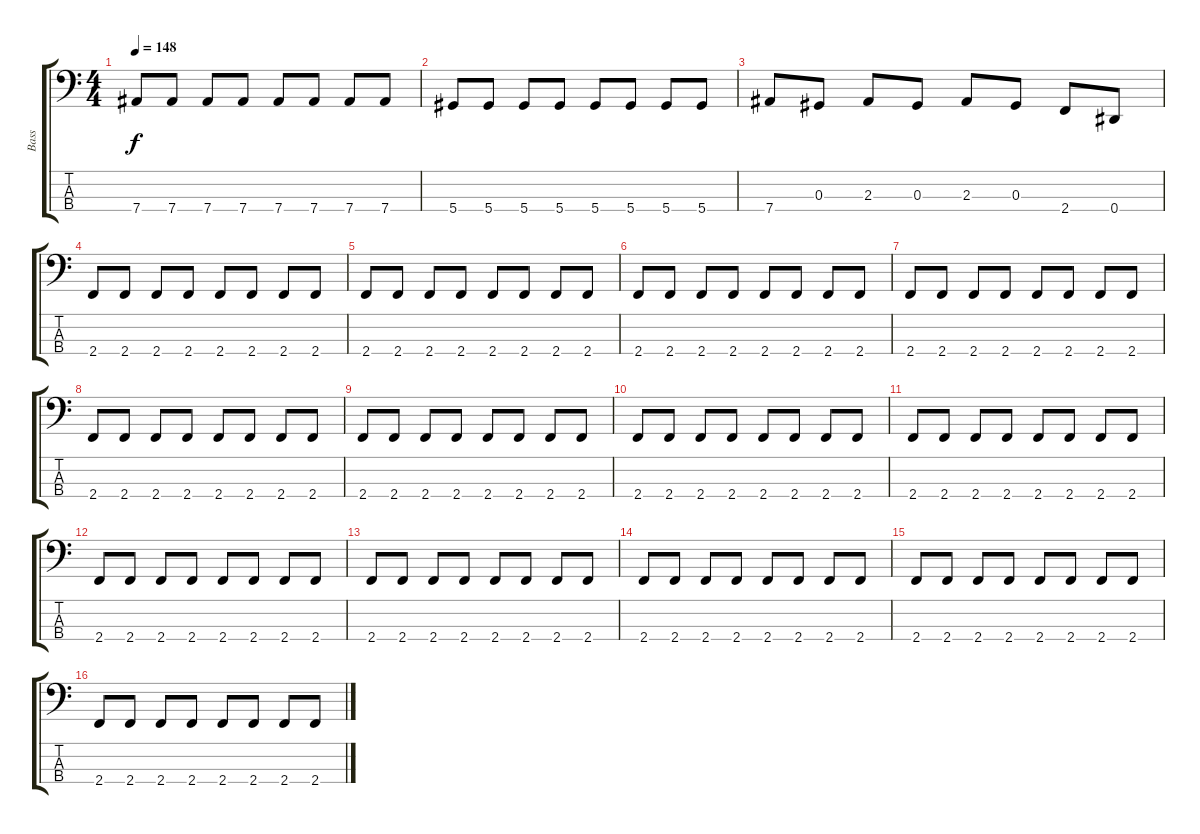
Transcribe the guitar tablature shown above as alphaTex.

\track ("Bass" "Bass") {instrument electricbasspick}
\staff {score tabs}
\tuning (Gb2 Db2 Ab1 Eb1) {hide}
\ts (4 4)
\tempo 148
\clef f4
\ks c
7.4.8{dy f} 7.4.8 7.4.8 7.4.8 7.4.8 7.4.8 7.4.8 7.4.8 |
5.4.8 5.4.8 5.4.8 5.4.8 5.4.8 5.4.8 5.4.8 5.4.8 |
7.4.8 0.3.8 2.3.8 0.3.8 2.3.8 0.3.8 2.4.8 0.4.8 |
2.4.8 2.4.8 2.4.8 2.4.8 2.4.8 2.4.8 2.4.8 2.4.8 |
2.4.8 2.4.8 2.4.8 2.4.8 2.4.8 2.4.8 2.4.8 2.4.8 |
2.4.8 2.4.8 2.4.8 2.4.8 2.4.8 2.4.8 2.4.8 2.4.8 |
2.4.8 2.4.8 2.4.8 2.4.8 2.4.8 2.4.8 2.4.8 2.4.8 |
2.4.8 2.4.8 2.4.8 2.4.8 2.4.8 2.4.8 2.4.8 2.4.8 |
2.4.8 2.4.8 2.4.8 2.4.8 2.4.8 2.4.8 2.4.8 2.4.8 |
2.4.8 2.4.8 2.4.8 2.4.8 2.4.8 2.4.8 2.4.8 2.4.8 |
2.4.8 2.4.8 2.4.8 2.4.8 2.4.8 2.4.8 2.4.8 2.4.8 |
2.4.8 2.4.8 2.4.8 2.4.8 2.4.8 2.4.8 2.4.8 2.4.8 |
2.4.8 2.4.8 2.4.8 2.4.8 2.4.8 2.4.8 2.4.8 2.4.8 |
2.4.8 2.4.8 2.4.8 2.4.8 2.4.8 2.4.8 2.4.8 2.4.8 |
2.4.8 2.4.8 2.4.8 2.4.8 2.4.8 2.4.8 2.4.8 2.4.8 |
2.4.8 2.4.8 2.4.8 2.4.8 2.4.8 2.4.8 2.4.8 2.4.8
